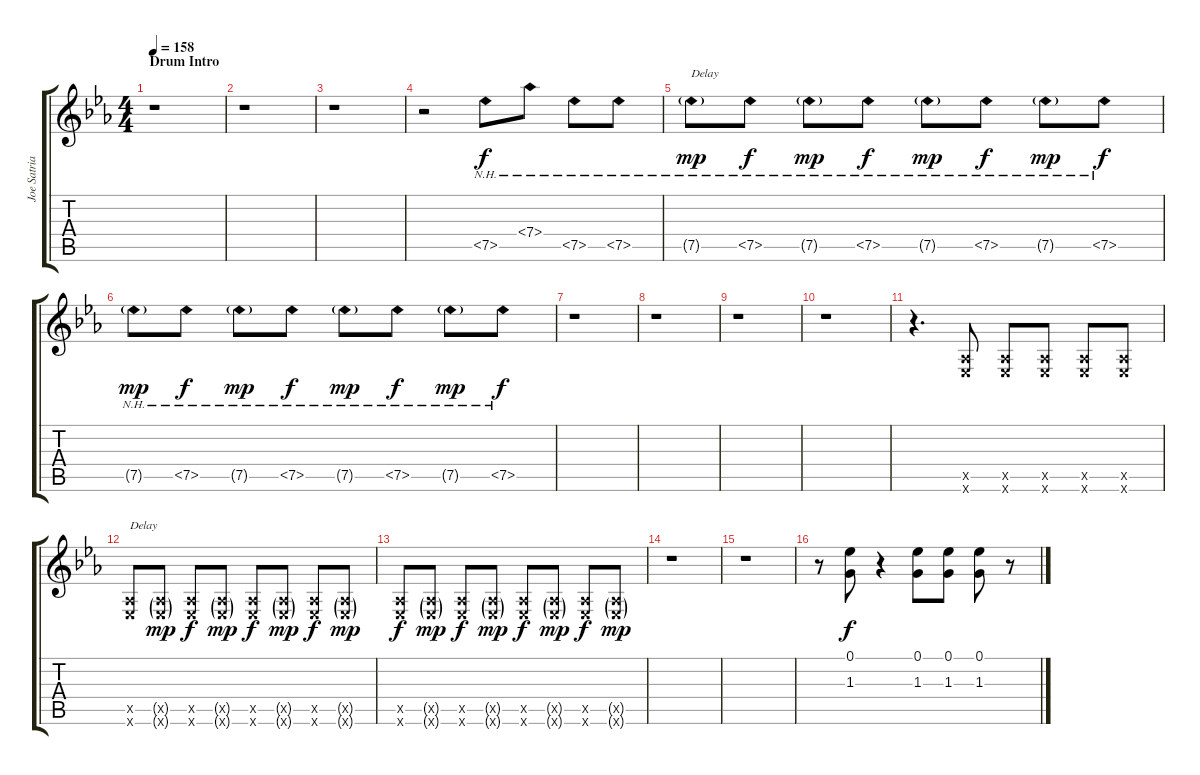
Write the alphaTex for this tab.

\track ("Joe Satriani (Guitar)" "Joe Satria") {instrument overdrivenguitar}
\staff {score tabs}
\tuning (Eb4 Bb3 Gb3 Db3 Ab2 Eb2) {hide}
\ts (4 4)
\section ("" "Drum Intro")
\tempo 158
\clef g2
\ks eb
r.1{dy f instrument overdrivenguitar} |
r.1 |
r.1 |
r.2 7.5{nh}.8{volume 2} 7.4{nh}.8 7.5{nh}.8 7.5{nh}.8 |
7.5{nh g}.8{txt "Delay" dy mp} 7.5{nh}.8{dy f} 7.5{nh g}.8{dy mp} 7.5{nh}.8{dy f} 7.5{nh g}.8{dy mp} 7.5{nh}.8{dy f} 7.5{nh g}.8{dy mp} 7.5{nh}.8{dy f} |
7.5{nh g}.8{dy mp} 7.5{nh}.8{dy f} 7.5{nh g}.8{dy mp} 7.5{nh}.8{dy f} 7.5{nh g}.8{dy mp} 7.5{nh}.8{dy f} 7.5{nh g}.8{dy mp} 7.5{nh}.8{dy f} |
r.1 |
r.1 |
r.1 |
r.1 |
r.4{d} (0.5{x} 0.6{x}).8{volume 12 instrument guitarharmonics} (0.5{x} 0.6{x}).8 (0.5{x} 0.6{x}).8 (0.5{x} 0.6{x}).8 (0.5{x} 0.6{x}).8 |
(0.5{x} 0.6{x}).8{txt "Delay"} (0.5{g x} 0.6{g x}).8{dy mp} (0.5{x} 0.6{x}).8{dy f} (0.5{g x} 0.6{g x}).8{dy mp} (0.5{x} 0.6{x}).8{dy f} (0.5{g x} 0.6{g x}).8{dy mp} (0.5{x} 0.6{x}).8{dy f} (0.5{g x} 0.6{g x}).8{dy mp} |
(0.5{x} 0.6{x}).8{dy f} (0.5{g x} 0.6{g x}).8{dy mp} (0.5{x} 0.6{x}).8{dy f} (0.5{g x} 0.6{g x}).8{dy mp} (0.5{x} 0.6{x}).8{dy f} (0.5{g x} 0.6{g x}).8{dy mp} (0.5{x} 0.6{x}).8{dy f} (0.5{g x} 0.6{g x}).8{dy mp} |
r.1 |
r.1 |
r.8{instrument overdrivenguitar} (0.1 1.3).8{dy f} r.4 (0.1 1.3).8 (0.1 1.3).8 (0.1 1.3).8 r.8
